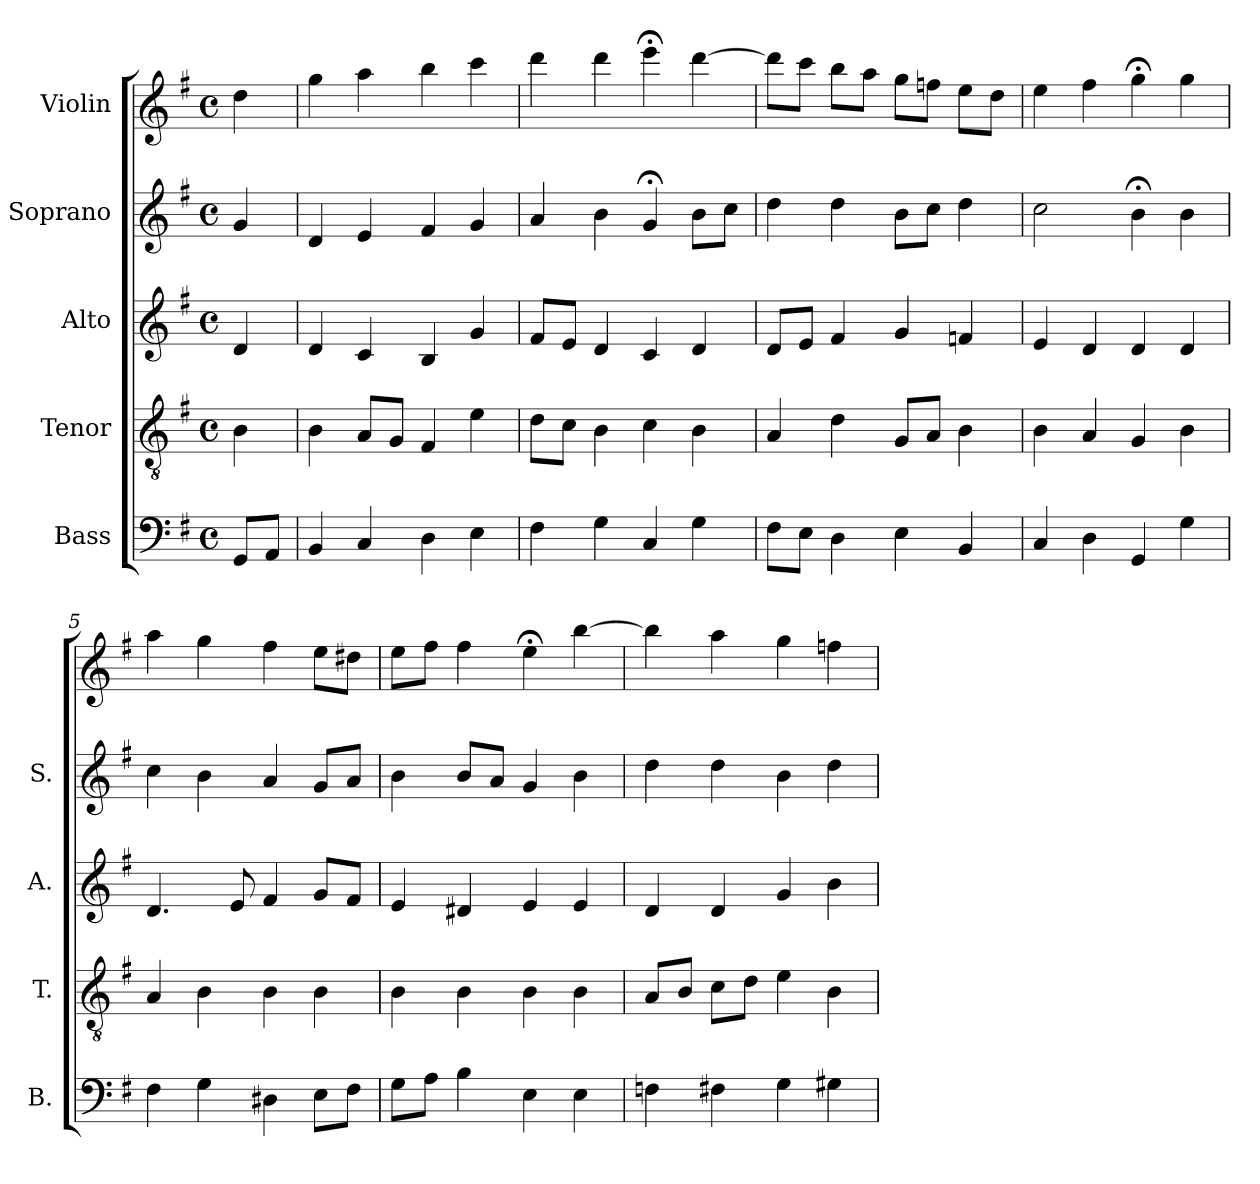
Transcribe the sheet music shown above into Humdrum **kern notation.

**kern	**kern	**kern	**kern	**kern
*part5	*part4	*part3	*part2	*part1
*staff5	*staff4	*staff3	*staff2	*staff1
*I"Bass	*I"Tenor	*I"Alto	*I"Soprano	*I"Violin
*I'B.	*I'T.	*I'A.	*I'S.	*
*clefF4	*clefGv2	*clefG2	*clefG2	*clefG2
*k[f#]	*k[f#]	*k[f#]	*k[f#]	*k[f#]
*G:	*G:	*G:	*G:	*G:
*M4/4	*M4/4	*M4/4	*M4/4	*M4/4
*met(c)	*met(c)	*met(c)	*met(c)	*met(c)
=	=	=	=	=
8GG/L	4B\	4d/	4g/	4dd\
8AA/J	.	.	.	.
=1	=1	=1	=1	=1
4BB/	4B\	4d/	4d/	4gg\
4C/	8A/L	4c/	4e/	4aa\
.	8G/J	.	.	.
4D\	4F#/	4B/	4f#/	4bb\
4E\	4e\	4g/	4g/	4ccc\
=2	=2	=2	=2	=2
4F#\	8d\L	8f#/L	4a/	4ddd\
.	8c\J	8e/J	.	.
4G\	4B\	4d/	4b\	4ddd\
4C/	4c\	4c/	4g;</	4eee;<\
4G\	4B\	4d/	8b\L	[4ddd\
.	.	.	8cc\J	.
=3	=3	=3	=3	=3
8F#\L	4A/	8d/L	4dd\	8ddd\L]
8E\J	.	8e/J	.	8ccc\J
4D\	4d\	4f#/	4dd\	8bb\L
.	.	.	.	8aa\J
4E\	8G/L	4g/	8b\L	8gg\L
.	8A/J	.	8cc\J	8ffn\J
4BB/	4B\	4fn/	4dd\	8ee\L
.	.	.	.	8dd\J
!!LO:LB:g=z
=4	=4	=4	=4	=4
4C/	4B\	4e/	2cc\	4ee\
4D\	4A/	4d/	.	4ff#\
4GG/	4G/	4d/	4b;<\	4gg;<\
4G\	4B\	4d/	4b\	4gg\
=5	=5	=5	=5	=5
4F#\	4A/	4.d/	4cc\	4aa\
4G\	4B\	.	4b\	4gg\
.	.	8e/	.	.
4D#X\	4B\	4f#/	4a/	4ff#\
8E\L	4B\	8g/L	8g/L	8ee\L
8F#\J	.	8f#/J	8a/J	8dd#X\J
=6	=6	=6	=6	=6
8G\L	4B\	4e/	4b\	8ee\L
8A\J	.	.	.	8ff#\J
4B\	4B\	4d#X/	8b/L	4ff#\
.	.	.	8a/J	.
4E\	4B\	4e/	4g/	4ee;<\
4E\	4B\	4e/	4b\	[4bb\
=7	=7	=7	=7	=7
4Fn\	8A/L	4d/	4dd\	4bb\]
.	8B/J	.	.	.
4F#X\	8c\L	4d/	4dd\	4aa\
.	8d\J	.	.	.
4G\	4e\	4g/	4b\	4gg\
4G#X\	4B\	4b\	4dd\	4ffn\
=	=	=	=	=
*-	*-	*-	*-	*-
